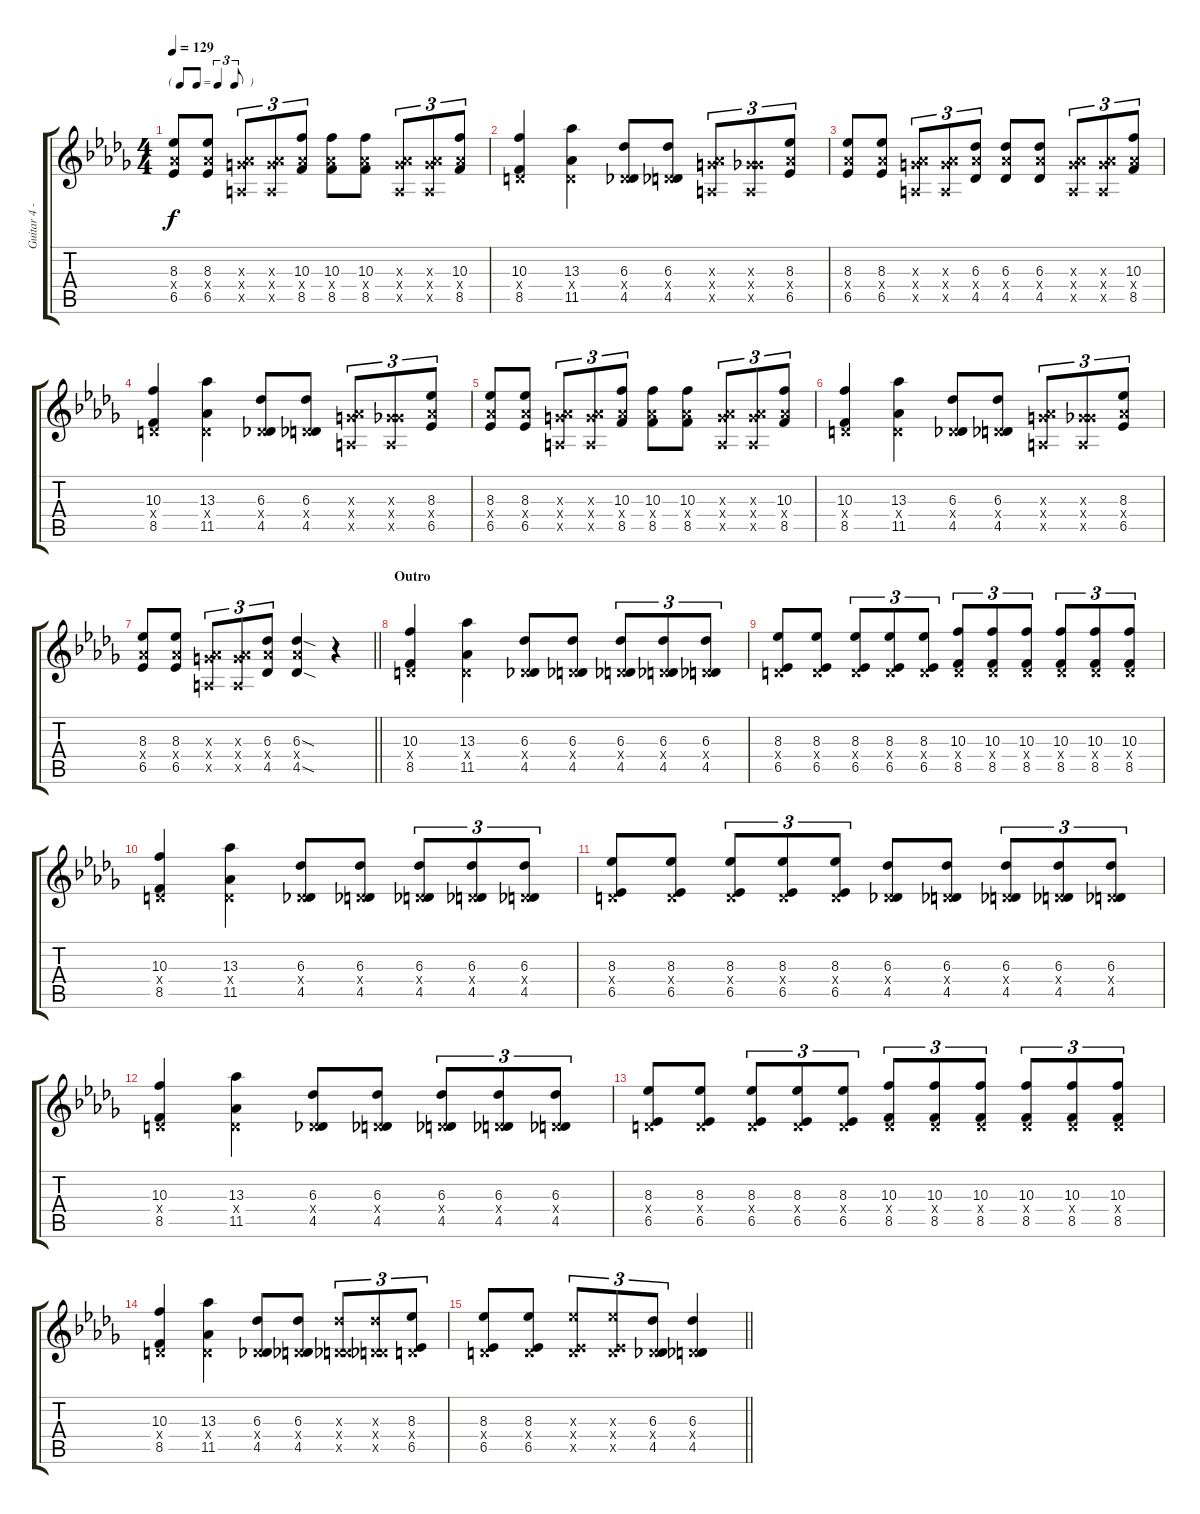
\track ("Guitar 4 - Lead 2" "Guitar 4 -") {instrument overdrivenguitar}
\staff {score tabs}
\tuning (E4 B3 G3 D3 A2 E2) {hide}
\ts (4 4)
\tf triplet8th
\tempo 129
\clef g2
\ks db
(8.3 6.4{x} 6.5).8{dy f} (8.3 6.4{x} 6.5).8 (0.3{x} 6.4{x} 0.5{x}).8{tu (3 2)} (0.3{x} 6.4{x} 0.5{x}).8{tu (3 2)} (10.3 6.4{x} 8.5).8{tu (3 2)} (10.3 6.4{x} 8.5).8 (10.3 6.4{x} 8.5).8 (0.3{x} 6.4{x} 0.5{x}).8{tu (3 2)} (0.3{x} 6.4{x} 0.5{x}).8{tu (3 2)} (10.3 6.4{x} 8.5).8{tu (3 2)} |
(10.3 0.4{x} 8.5).4 (13.3 0.4{x} 11.5).4 (6.3 0.4{x} 4.5).8 (6.3 0.4{x} 4.5).8 (0.3{x} 6.4{x} 0.5{x}).8{tu (3 2)} (0.3{x} 4.4{x} 0.5{x}).8{tu (3 2)} (8.3 6.4{x} 6.5).8{tu (3 2)} |
(8.3 6.4{x} 6.5).8 (8.3 6.4{x} 6.5).8 (0.3{x} 6.4{x} 0.5{x}).8{tu (3 2)} (0.3{x} 6.4{x} 0.5{x}).8{tu (3 2)} (6.3 6.4{x} 4.5).8{tu (3 2)} (6.3 6.4{x} 4.5).8 (6.3 6.4{x} 4.5).8 (0.3{x} 6.4{x} 0.5{x}).8{tu (3 2)} (0.3{x} 6.4{x} 0.5{x}).8{tu (3 2)} (10.3 6.4{x} 8.5).8{tu (3 2)} |
(10.3 0.4{x} 8.5).4 (13.3 0.4{x} 11.5).4 (6.3 0.4{x} 4.5).8 (6.3 0.4{x} 4.5).8 (0.3{x} 6.4{x} 0.5{x}).8{tu (3 2)} (0.3{x} 4.4{x} 0.5{x}).8{tu (3 2)} (8.3 6.4{x} 6.5).8{tu (3 2)} |
(8.3 6.4{x} 6.5).8 (8.3 6.4{x} 6.5).8 (0.3{x} 6.4{x} 0.5{x}).8{tu (3 2)} (0.3{x} 6.4{x} 0.5{x}).8{tu (3 2)} (10.3 6.4{x} 8.5).8{tu (3 2)} (10.3 6.4{x} 8.5).8 (10.3 6.4{x} 8.5).8 (0.3{x} 6.4{x} 0.5{x}).8{tu (3 2)} (0.3{x} 6.4{x} 0.5{x}).8{tu (3 2)} (10.3 6.4{x} 8.5).8{tu (3 2)} |
(10.3 0.4{x} 8.5).4 (13.3 0.4{x} 11.5).4 (6.3 0.4{x} 4.5).8 (6.3 0.4{x} 4.5).8 (0.3{x} 6.4{x} 0.5{x}).8{tu (3 2)} (0.3{x} 4.4{x} 0.5{x}).8{tu (3 2)} (8.3 6.4{x} 6.5).8{tu (3 2)} |
\barLineRight lightlight
(8.3 6.4{x} 6.5).8 (8.3 6.4{x} 6.5).8 (0.3{x} 6.4{x} 0.5{x}).8{tu (3 2)} (0.3{x} 6.4{x} 0.5{x}).8{tu (3 2)} (6.3 6.4{x} 4.5).8{tu (3 2)} (6.3{sod} 6.4{x} 4.5{sod}).4 r.4 |
\section ("" "Outro")
(10.3 0.4{x} 8.5).4 (13.3 0.4{x} 11.5).4 (6.3 0.4{x} 4.5).8 (6.3 0.4{x} 4.5).8 (6.3 0.4{x} 4.5).8{tu (3 2)} (6.3 0.4{x} 4.5).8{tu (3 2)} (6.3 0.4{x} 4.5).8{tu (3 2)} |
(8.3 0.4{x} 6.5).8 (8.3 0.4{x} 6.5).8 (8.3 0.4{x} 6.5).8{tu (3 2)} (8.3 0.4{x} 6.5).8{tu (3 2)} (8.3 0.4{x} 6.5).8{tu (3 2)} (10.3 0.4{x} 8.5).8{tu (3 2)} (10.3 0.4{x} 8.5).8{tu (3 2)} (10.3 0.4{x} 8.5).8{tu (3 2)} (10.3 0.4{x} 8.5).8{tu (3 2)} (10.3 0.4{x} 8.5).8{tu (3 2)} (10.3 0.4{x} 8.5).8{tu (3 2)} |
(10.3 0.4{x} 8.5).4 (13.3 0.4{x} 11.5).4 (6.3 0.4{x} 4.5).8 (6.3 0.4{x} 4.5).8 (6.3 0.4{x} 4.5).8{tu (3 2)} (6.3 0.4{x} 4.5).8{tu (3 2)} (6.3 0.4{x} 4.5).8{tu (3 2)} |
(8.3 0.4{x} 6.5).8 (8.3 0.4{x} 6.5).8 (8.3 0.4{x} 6.5).8{tu (3 2)} (8.3 0.4{x} 6.5).8{tu (3 2)} (8.3 0.4{x} 6.5).8{tu (3 2)} (6.3 0.4{x} 4.5).8 (6.3 0.4{x} 4.5).8 (6.3 0.4{x} 4.5).8{tu (3 2)} (6.3 0.4{x} 4.5).8{tu (3 2)} (6.3 0.4{x} 4.5).8{tu (3 2)} |
(10.3 0.4{x} 8.5).4 (13.3 0.4{x} 11.5).4 (6.3 0.4{x} 4.5).8 (6.3 0.4{x} 4.5).8 (6.3 0.4{x} 4.5).8{tu (3 2)} (6.3 0.4{x} 4.5).8{tu (3 2)} (6.3 0.4{x} 4.5).8{tu (3 2)} |
(8.3 0.4{x} 6.5).8 (8.3 0.4{x} 6.5).8 (8.3 0.4{x} 6.5).8{tu (3 2)} (8.3 0.4{x} 6.5).8{tu (3 2)} (8.3 0.4{x} 6.5).8{tu (3 2)} (10.3 0.4{x} 8.5).8{tu (3 2)} (10.3 0.4{x} 8.5).8{tu (3 2)} (10.3 0.4{x} 8.5).8{tu (3 2)} (10.3 0.4{x} 8.5).8{tu (3 2)} (10.3 0.4{x} 8.5).8{tu (3 2)} (10.3 0.4{x} 8.5).8{tu (3 2)} |
(10.3 0.4{x} 8.5).4 (13.3 0.4{x} 11.5).4 (6.3 0.4{x} 4.5).8 (6.3 0.4{x} 4.5).8 (6.3{x} 0.4{x} 4.5{x}).8{tu (3 2)} (6.3{x} 0.4{x} 4.5{x}).8{tu (3 2)} (8.3 0.4{x} 6.5).8{tu (3 2)} |
\barLineRight lightlight
(8.3 0.4{x} 6.5).8 (8.3 0.4{x} 6.5).8 (8.3{x} 0.4{x} 6.5{x}).8{tu (3 2)} (8.3{x} 0.4{x} 6.5{x}).8{tu (3 2)} (6.3 0.4{x} 4.5).8{tu (3 2)} (6.3 0.4{x} 4.5).4
